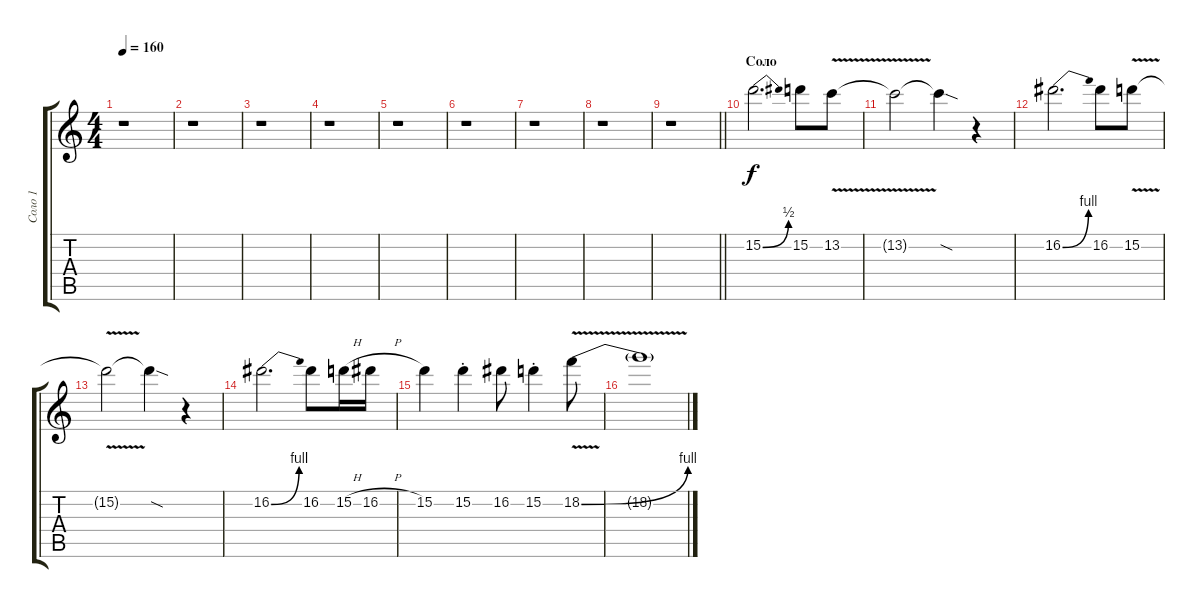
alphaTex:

\track ("Соло 1" "Соло 1") {instrument overdrivenguitar}
\staff {score tabs}
\tuning (E4 B3 G3 D3 A2 E2) {hide}
\ts (4 4)
\tempo 160
\clef g2
\ks c
r.1{dy f} |
r.1 |
r.1 |
r.1 |
r.1 |
r.1 |
r.1 |
r.1 |
\barLineRight lightlight
r.1 |
\section ("" "Соло")
15.2{be (bend 0 0 60 2)}.2{d} 15.2.8 13.2{v}.8 |
13.2{t}.2 13.2{sod t}.4 r.4 |
16.2{be (bend 0 0 60 4)}.2{d} 16.2.8 15.2{v}.8 |
15.2{t}.2 15.2{sod t}.4 r.4 |
16.2{be (bend 0 0 60 4)}.2{d} 16.2.8 15.2{h}.16 16.2{h}.16 |
15.2.4 15.2{st}.4 16.2.8 15.2{st}.4 18.2{be (bend 0 0 60 4) v}.8 |
18.2{t}.1
